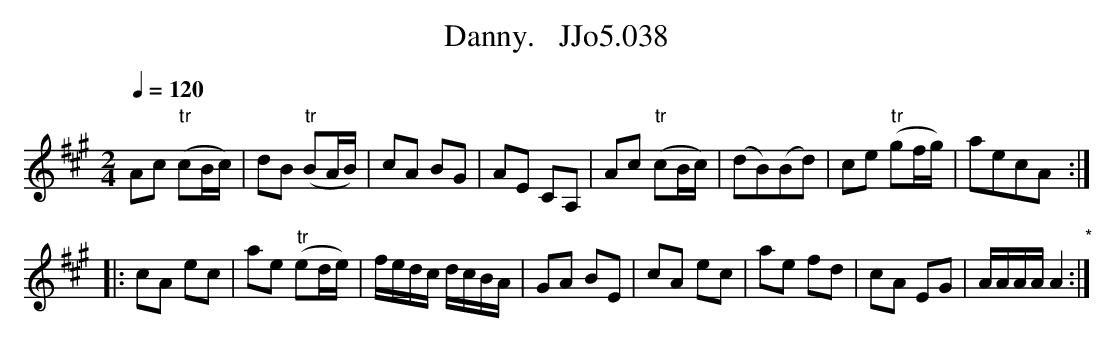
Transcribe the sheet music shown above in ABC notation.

X:1
T:Danny.   JJo5.038
M:2/4
L:1/8
Q:1/4=120
K:A
Ac "tr"(cB/c/)|dB "tr"(BA/B/)|cA BG|AE CA,|Ac "tr"(cB/c/)|(dB)(Bd)|ce "tr"(gf/g/)|aecA :|
|: cA ec|ae "tr"(ed/e/)|f/e/d/c/ d/c/B/A/|GA BE|cA ec|ae fd|cA EG|A/A/A/A/ A2 "*":|
